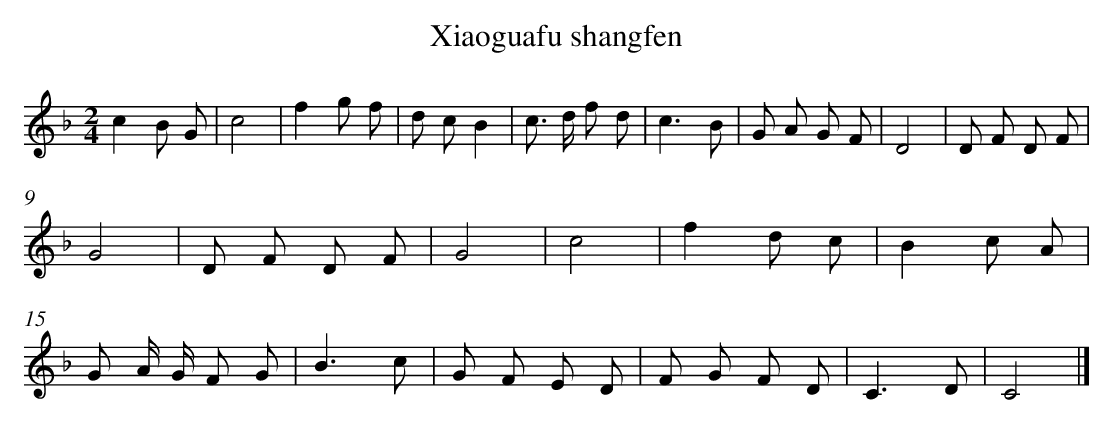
X:1
T: Xiaoguafu shangfen
L: 1/8
M: 2/4
K: F
c2B G [I:setbarnb 1]|
c4 |
f2g f |
d cB2 |
c> d f d |
c3B |
G A G F |
D4 |
D F D F |
G4 |
D F D F |
G4 |
c4 |
f2d c |
B2c A |
G A/ G/ F G |
B3c |
G F E D |
F G F D |
C3D |
C4 |]
